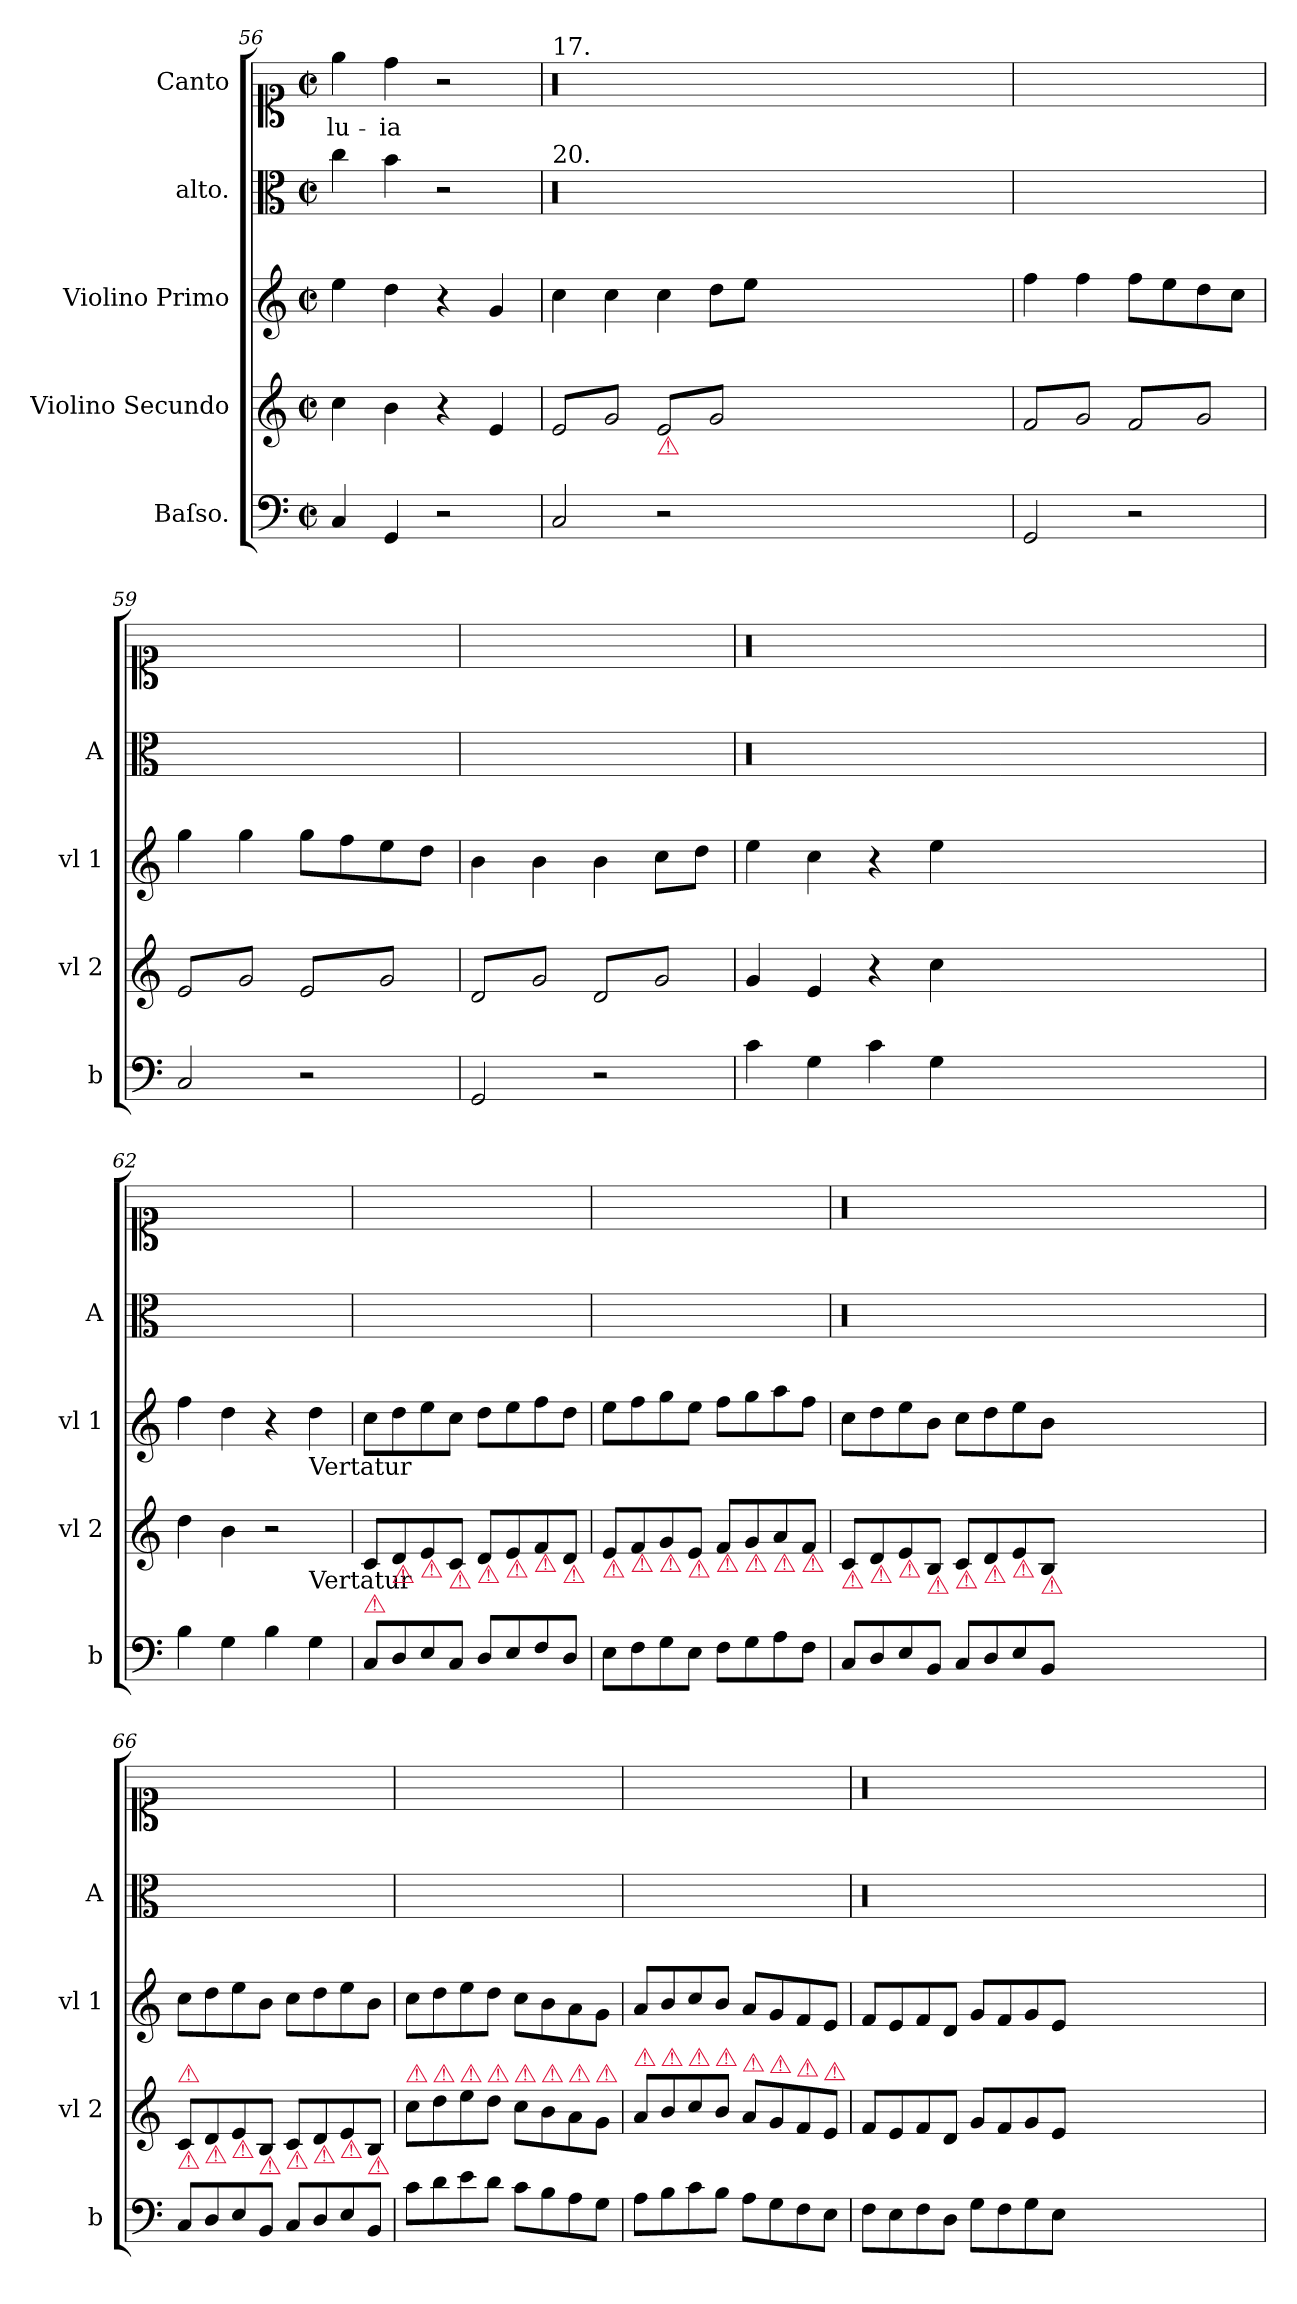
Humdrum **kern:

**kern	**kern	**dynam	**kern	**kern	**kern	**text
*part5	*part4	*part4	*part3	*part2	*part1	*part1
*staff5	*staff4	*staff4	*staff3	*staff2	*staff1	*staff1
*I"Baſso.	*I"Violino Secundo	*	*I"Violino Primo	*I"alto.	*I"Canto	*
*I'b	*I'vl 2	*	*I'vl 1	*I'A	*	*
*clefF4	*clefG2	*	*clefG2	*clefC3	*clefC1	*
*k[]	*k[]	*	*k[]	*k[]	*k[]	*
*M2/2	*M2/2	*	*M2/2	*M2/2	*M2/2	*
*met(c|)	*met(c|)	*	*met(c|)	*met(c|)	*met(c|)	*
=56	=56	=56	=56	=56	=56	=56
4C/	4cc\	.	4ee\	4cc\	4ee\	-lu-
4GG/	4b\	.	4dd\	4b\	4dd\	-ia
2r	4r	.	4r	2r	2r	.
.	4e/	.	4g/	.	.	.
=57	=57	=57	=57	=57	=57	=57
!	!	!	!	!	!LO:TX:a:t=17.	!
!	!	!	!	!LO:TX:a:t=20.	!	!
*	*tremolo	*	*	*	*	*
2C/	8e/L	.	4cc\	00r	00r	.
.	8g/	.	.	.	.	.
.	8e/	.	4cc\	.	.	.
.	8g/J	.	.	.	.	.
!	!LO:TX:b:color=crimson:t=⚠	!	!	!	!	!
2r	(8e/L	.	4cc\	.	.	.
.	8g/)	.	.	.	.	.
.	8e/	.	8dd\L	.	.	.
.	8g/)J	.	8ee\J	.	.	.
0.ryy	0.ryy	.	0.ryy	.	.	.
.	.	.	.	.	.	.
=58	=58	=58	=58	=58	=58	=58
2GG/	8f/L	.	4ff\	1ryy	1ryy	.
.	(8g/	.	.	.	.	.
.	8f/	.	4ff\	.	.	.
.	8g/J	.	.	.	.	.
2r	(8f/L	.	8ff\L	.	.	.
.	8g/)	.	8ee\	.	.	.
.	8f/	.	8dd\	.	.	.
.	8g/)J	.	8cc\J	.	.	.
=59	=59	=59	=59	=59	=59	=59
2C/	8e/L	.	4gg\	1ryy	1ryy	.
.	(8g/	.	.	.	.	.
.	8e/	.	4gg\	.	.	.
.	8g/J	.	.	.	.	.
2r	(8e/L	.	8gg\L	.	.	.
.	8g/)	.	8ff\	.	.	.
.	8e/	.	8ee\	.	.	.
.	8g/)J	.	8dd\J	.	.	.
=60	=60	=60	=60	=60	=60	=60
2GG/	(8d/L	.	4b\	1ryy	1ryy	.
.	8g/)	.	.	.	.	.
.	8d/	.	4b\	.	.	.
.	8g/)J	.	.	.	.	.
2r	(8d/L	.	4b\	.	.	.
.	8g/)	.	.	.	.	.
.	8d/	.	8cc\L	.	.	.
.	8g/)J	.	8dd\J	.	.	.
*	*Xtremolo	*	*	*	*	*
=61	=61	=61	=61	=61	=61	=61
4c\	4g/	.	4ee\	00r	00r	.
.	.	.	.	.	.	.
4G\	4e/	.	4cc\	.	.	.
4c\	4r	.	4r	.	.	.
4G\	4cc\	.	4ee\	.	.	.
0.ryy	0.ryy	.	0.ryy	.	.	.
=62	=62	=62	=62	=62	=62	=62
*	*^	*	*	*	*	*
4B\	4dd\	2.ryy	.	4ff\	1ryy	1ryy	.
4G\	4b\	.	.	4dd\	.	.	.
4B\	2r	.	.	4r	.	.	.
!	!	!	!	!LO:TX:b:t=Vertatur	!	!	!
!	!	!LO:TX:b:t=Vertatur	!	!	!	!	!
4G\	.	4ryy	.	4dd\	.	.	.
=63	=63	=63	=63	=63	=63	=63	=63
!	!LO:TX:b:color=crimson:t=⚠	!	!	!	!	!	!
!LO:TX:a:color=crimson:t=⚠	!	!	!	!	!	!	!
*	*v	*v	*	*	*	*	*
8C/L	8c/L	.	8cc\L	1ryy	1ryy	.
!	!LO:TX:b:color=crimson:t=⚠	!	!	!	!	!
8D/	8d/	.	8dd\	.	.	.
!	!LO:TX:b:color=crimson:t=⚠	!	!	!	!	!
8E/	8e/	.	8ee\	.	.	.
!	!LO:TX:b:color=crimson:t=⚠	!	!	!	!	!
8C/J	8c/J	for.	8cc\J	.	.	.
!	!LO:TX:b:color=crimson:t=⚠	!	!	!	!	!
8D/L	8d/L	.	8dd\L	.	.	.
!	!LO:TX:b:color=crimson:t=⚠	!	!	!	!	!
8E/	8e/	.	8ee\	.	.	.
!	!LO:TX:b:color=crimson:t=⚠	!	!	!	!	!
8F/	8f/	.	8ff\	.	.	.
!	!LO:TX:b:color=crimson:t=⚠	!	!	!	!	!
8D/J	8d/J	.	8dd\J	.	.	.
=64	=64	=64	=64	=64	=64	=64
!	!LO:TX:b:color=crimson:t=⚠	!	!	!	!	!
8E\L	8e/L	.	8ee\L	1ryy	1ryy	.
!	!LO:TX:b:color=crimson:t=⚠	!	!	!	!	!
8F\	8f/	.	8ff\	.	.	.
!	!LO:TX:b:color=crimson:t=⚠	!	!	!	!	!
8G\	8g/	.	8gg\	.	.	.
!	!LO:TX:b:color=crimson:t=⚠	!	!	!	!	!
8E\J	8e/J	.	8ee\J	.	.	.
!	!LO:TX:b:color=crimson:t=⚠	!	!	!	!	!
8F\L	8f/L	.	8ff\L	.	.	.
!	!LO:TX:b:color=crimson:t=⚠	!	!	!	!	!
8G\	8g/	.	8gg\	.	.	.
!	!LO:TX:b:color=crimson:t=⚠	!	!	!	!	!
8A\	8a/	.	8aa\	.	.	.
!	!LO:TX:b:color=crimson:t=⚠	!	!	!	!	!
8F\J	8f/J	.	8ff\J	.	.	.
=65	=65	=65	=65	=65	=65	=65
!	!LO:TX:b:color=crimson:t=⚠	!	!	!	!	!
8C/L	8c/L	.	8cc\L	00r	00r	.
!	!LO:TX:b:color=crimson:t=⚠	!	!	!	!	!
8D/	8d/	.	8dd\	.	.	.
!	!LO:TX:b:color=crimson:t=⚠	!	!	!	!	!
8E/	8e/	.	8ee\	.	.	.
!	!LO:TX:b:color=crimson:t=⚠	!	!	!	!	!
8BB/J	8B/J	.	8b\J	.	.	.
!	!LO:TX:b:color=crimson:t=⚠	!	!	!	!	!
8C/L	8c/L	.	8cc\L	.	.	.
!	!LO:TX:b:color=crimson:t=⚠	!	!	!	!	!
8D/	8d/	.	8dd\	.	.	.
!	!LO:TX:b:color=crimson:t=⚠	!	!	!	!	!
8E/	8e/	.	8ee\	.	.	.
!	!LO:TX:b:color=crimson:t=⚠	!	!	!	!	!
8BB/J	8B/J	.	8b\J	.	.	.
0.ryy	0.ryy	.	0.ryy	.	.	.
=66	=66	=66	=66	=66	=66	=66
!	!LO:TX:a:color=crimson:t=⚠	!	!	!	!	!
!	!LO:TX:b:color=crimson:t=⚠	!	!	!	!	!
8C/L	8c/L	.	8cc\L	1ryy	1ryy	.
!	!LO:TX:b:color=crimson:t=⚠	!	!	!	!	!
8D/	8d/	.	8dd\	.	.	.
!	!LO:TX:b:color=crimson:t=⚠	!	!	!	!	!
8E/	8e/	.	8ee\	.	.	.
!	!LO:TX:b:color=crimson:t=⚠	!	!	!	!	!
8BB/J	8B/J	.	8b\J	.	.	.
!	!LO:TX:b:color=crimson:t=⚠	!	!	!	!	!
8C/L	8c/L	.	8cc\L	.	.	.
!	!LO:TX:b:color=crimson:t=⚠	!	!	!	!	!
8D/	8d/	.	8dd\	.	.	.
!	!LO:TX:b:color=crimson:t=⚠	!	!	!	!	!
8E/	8e/	.	8ee\	.	.	.
!	!LO:TX:b:color=crimson:t=⚠	!	!	!	!	!
8BB/J	8B/J	.	8b\J	.	.	.
=67	=67	=67	=67	=67	=67	=67
!	!LO:TX:a:color=crimson:t=⚠	!	!	!	!	!
8c\L	8cc\L	.	8cc\L	1ryy	1ryy	.
!	!LO:TX:a:color=crimson:t=⚠	!	!	!	!	!
8d\	8dd\	.	8dd\	.	.	.
!	!LO:TX:a:color=crimson:t=⚠	!	!	!	!	!
8e\	8ee\	.	8ee\	.	.	.
!	!LO:TX:a:color=crimson:t=⚠	!	!	!	!	!
8d\J	8dd\J	.	8dd\J	.	.	.
!	!LO:TX:a:color=crimson:t=⚠	!	!	!	!	!
8c\L	8cc\L	.	8cc\L	.	.	.
!	!LO:TX:a:color=crimson:t=⚠	!	!	!	!	!
8B\	8b\	.	8b\	.	.	.
!	!LO:TX:a:color=crimson:t=⚠	!	!	!	!	!
8A\	8a\	.	8a\	.	.	.
!	!LO:TX:a:color=crimson:t=⚠	!	!	!	!	!
8G\J	8g\J	.	8g\J	.	.	.
=68	=68	=68	=68	=68	=68	=68
!	!LO:TX:a:color=crimson:t=⚠	!	!	!	!	!
8A\L	8a/L	.	8a/L	1ryy	1ryy	.
!	!LO:TX:a:color=crimson:t=⚠	!	!	!	!	!
8B\	8b/	.	8b/	.	.	.
!	!LO:TX:a:color=crimson:t=⚠	!	!	!	!	!
8c\	8cc/	.	8cc/	.	.	.
!	!LO:TX:a:color=crimson:t=⚠	!	!	!	!	!
8B\J	8b/J	.	8b/J	.	.	.
!	!LO:TX:a:color=crimson:t=⚠	!	!	!	!	!
8A\L	8a/L	.	8a/L	.	.	.
!	!LO:TX:a:color=crimson:t=⚠	!	!	!	!	!
8G\	8g/	.	8g/	.	.	.
!	!LO:TX:a:color=crimson:t=⚠	!	!	!	!	!
8F\	8f/	.	8f/	.	.	.
!	!LO:TX:a:color=crimson:t=⚠	!	!	!	!	!
8E\J	8e/J	.	8e/J	.	.	.
=69	=69	=69	=69	=69	=69	=69
8F\L	8f/L	.	8f/L	00r	00r	.
8E\	8e/	.	8e/	.	.	.
8F\	8f/	.	8f/	.	.	.
8D\J	8d/J	.	8d/J	.	.	.
8G\L	8g/L	.	8g/L	.	.	.
8F\	8f/	.	8f/	.	.	.
8G\	8g/	.	8g/	.	.	.
8E\J	8e/J	.	8e/J	.	.	.
0.ryy	0.ryy	.	0.ryy	.	.	.
=	=	=	=	=	=	=
*-	*-	*-	*-	*-	*-	*-
